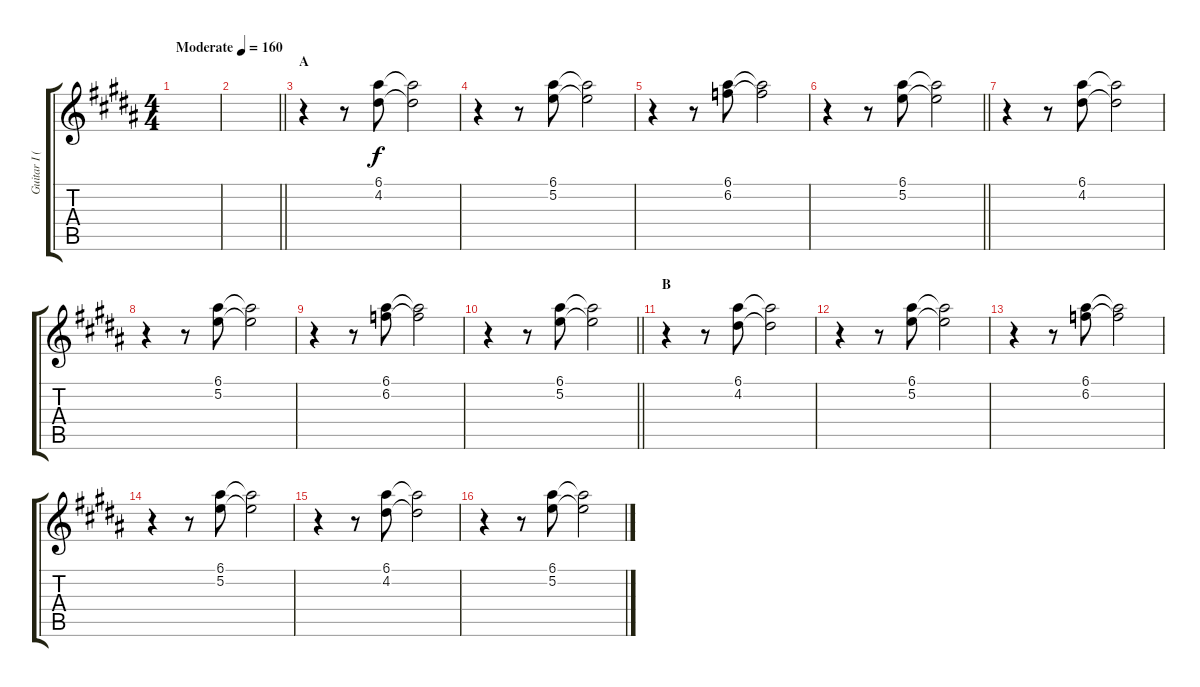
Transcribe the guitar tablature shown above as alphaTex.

\track ("Guitar I (Yuji \"You\" Adachi)" "Guitar I (") {instrument overdrivenguitar}
\staff {score tabs}
\tuning (E4 B3 G3 D3 A2 E2) {hide}
\ts (4 4)
\tempo (160 "Moderate")
\clef g2
\ks g#minor
|
\barLineRight lightlight
|
\section ("" "A")
r.4 r.8 (6.1 4.2).8 (6.1{t} 4.2{t}).2 |
r.4 r.8 (6.1 5.2).8 (6.1{t} 5.2{t}).2 |
r.4 r.8 (6.1 6.2).8 (6.1{t} 6.2{t}).2 |
\barLineRight lightlight
r.4 r.8 (6.1 5.2).8 (6.1{t} 5.2{t}).2 |
r.4 r.8 (6.1 4.2).8 (6.1{t} 4.2{t}).2 |
r.4 r.8 (6.1 5.2).8 (6.1{t} 5.2{t}).2 |
r.4 r.8 (6.1 6.2).8 (6.1{t} 6.2{t}).2 |
\barLineRight lightlight
r.4 r.8 (6.1 5.2).8 (6.1{t} 5.2{t}).2 |
\section ("" "B")
r.4 r.8 (6.1 4.2).8 (6.1{t} 4.2{t}).2 |
r.4 r.8 (6.1 5.2).8 (6.1{t} 5.2{t}).2 |
r.4 r.8 (6.1 6.2).8 (6.1{t} 6.2{t}).2 |
r.4 r.8 (6.1 5.2).8 (6.1{t} 5.2{t}).2 |
r.4 r.8 (6.1 4.2).8 (6.1{t} 4.2{t}).2 |
r.4 r.8 (6.1 5.2).8 (6.1{t} 5.2{t}).2
